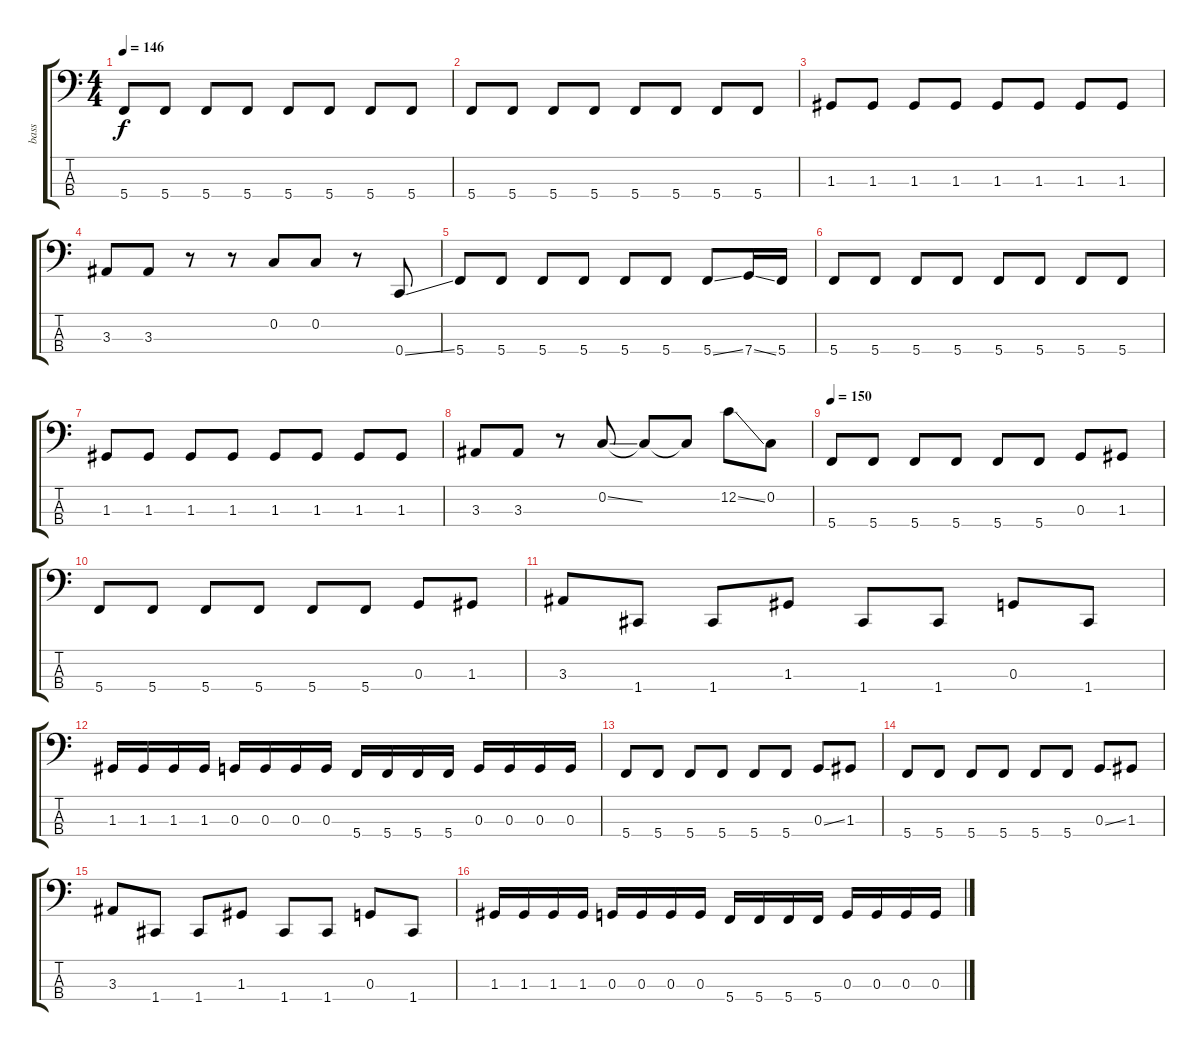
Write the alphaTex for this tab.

\track ("bass" "bass") {instrument electricbassfinger}
\staff {score tabs}
\tuning (F2 C2 G1 C1) {hide}
\ts (4 4)
\tempo 146
\clef f4
\ks c
5.4.8{dy f} 5.4.8 5.4.8 5.4.8 5.4.8 5.4.8 5.4.8 5.4.8 |
5.4.8 5.4.8 5.4.8 5.4.8 5.4.8 5.4.8 5.4.8 5.4.8 |
1.3.8 1.3.8 1.3.8 1.3.8 1.3.8 1.3.8 1.3.8 1.3.8 |
3.3.8 3.3.8 r.8 r.8 0.2.8 0.2.8 r.8 0.4{ss}.8 |
5.4.8 5.4.8 5.4.8 5.4.8 5.4.8 5.4.8 5.4{ss}.8 7.4{ss}.16 5.4.16 |
5.4.8 5.4.8 5.4.8 5.4.8 5.4.8 5.4.8 5.4.8 5.4.8 |
1.3.8 1.3.8 1.3.8 1.3.8 1.3.8 1.3.8 1.3.8 1.3.8 |
3.3.8 3.3.8 r.8 0.2{ss}.8 0.2{t}.8 0.2{t}.8 12.2{ss}.8 0.2.8 |
\tempo 150
5.4.8 5.4.8 5.4.8 5.4.8 5.4.8 5.4.8 0.3.8 1.3.8 |
5.4.8 5.4.8 5.4.8 5.4.8 5.4.8 5.4.8 0.3.8 1.3.8 |
3.3.8 1.4.8 1.4.8 1.3.8 1.4.8 1.4.8 0.3.8 1.4.8 |
1.3.16 1.3.16 1.3.16 1.3.16 0.3.16 0.3.16 0.3.16 0.3.16 5.4.16 5.4.16 5.4.16 5.4.16 0.3.16 0.3.16 0.3.16 0.3.16 |
5.4.8 5.4.8 5.4.8 5.4.8 5.4.8 5.4.8 0.3{ss}.8 1.3.8 |
5.4.8 5.4.8 5.4.8 5.4.8 5.4.8 5.4.8 0.3{ss}.8 1.3.8 |
3.3.8 1.4.8 1.4.8 1.3.8 1.4.8 1.4.8 0.3.8 1.4.8 |
1.3.16 1.3.16 1.3.16 1.3.16 0.3.16 0.3.16 0.3.16 0.3.16 5.4.16 5.4.16 5.4.16 5.4.16 0.3.16 0.3.16 0.3.16 0.3.16
